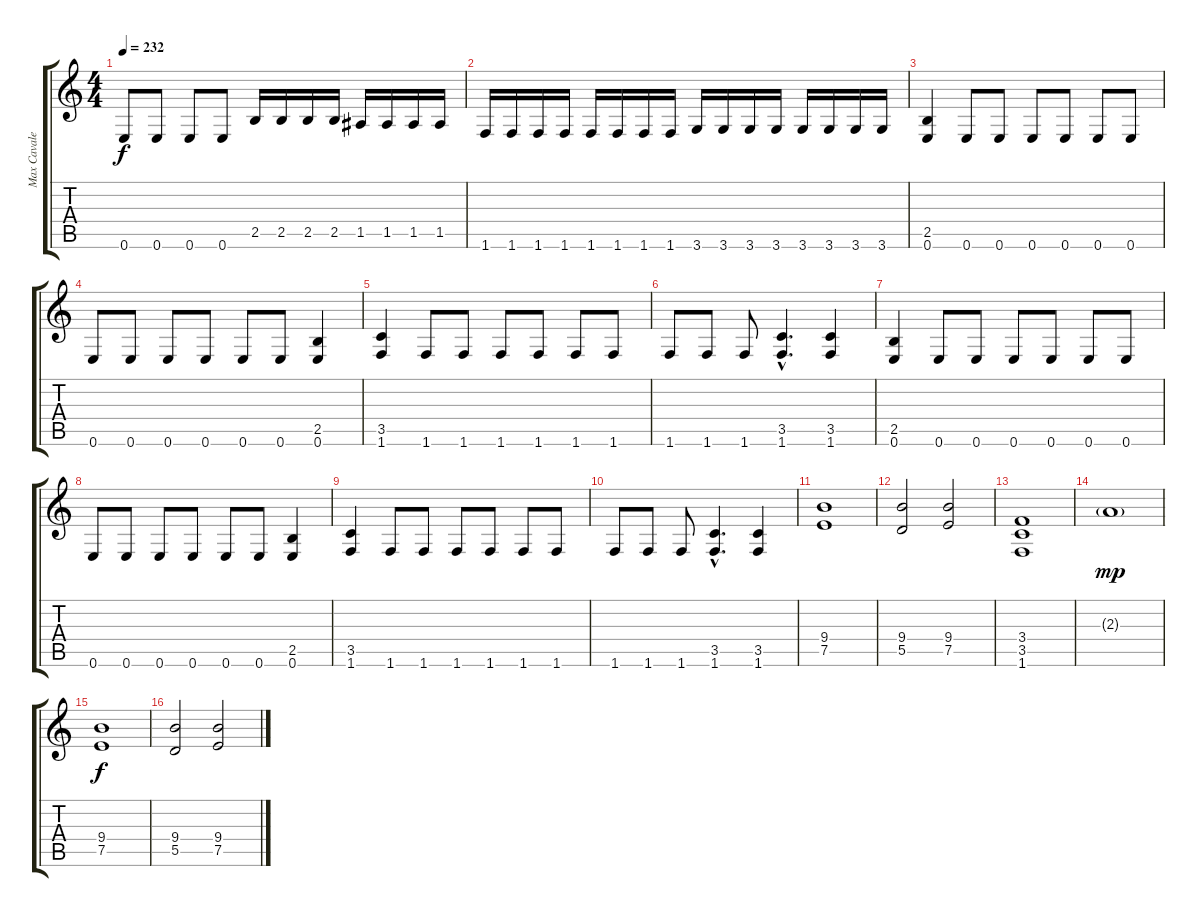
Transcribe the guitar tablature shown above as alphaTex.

\track ("Max Cavalera" "Max Cavale") {instrument distortionguitar}
\staff {score tabs}
\tuning (E4 B3 G3 D3 A2 E2) {hide}
\ts (4 4)
\tempo 232
\clef g2
\ks c
0.6.8{dy f} 0.6.8 0.6.8 0.6.8 2.5.16 2.5.16 2.5.16 2.5.16 1.5.16 1.5.16 1.5.16 1.5.16 |
1.6.16 1.6.16 1.6.16 1.6.16 1.6.16 1.6.16 1.6.16 1.6.16 3.6.16 3.6.16 3.6.16 3.6.16 3.6.16 3.6.16 3.6.16 3.6.16 |
(2.5 0.6).4 0.6.8 0.6.8 0.6.8 0.6.8 0.6.8 0.6.8 |
0.6.8 0.6.8 0.6.8 0.6.8 0.6.8 0.6.8 (2.5 0.6).4 |
(3.5 1.6).4 1.6.8 1.6.8 1.6.8 1.6.8 1.6.8 1.6.8 |
1.6.8 1.6.8 1.6.8 (3.5{hac} 1.6{hac}).4{d} (3.5 1.6).4 |
(2.5 0.6).4 0.6.8 0.6.8 0.6.8 0.6.8 0.6.8 0.6.8 |
0.6.8 0.6.8 0.6.8 0.6.8 0.6.8 0.6.8 (2.5 0.6).4 |
(3.5 1.6).4 1.6.8 1.6.8 1.6.8 1.6.8 1.6.8 1.6.8 |
1.6.8 1.6.8 1.6.8 (3.5{hac} 1.6{hac}).4{d} (3.5 1.6).4 |
(9.4 7.5).1 |
(9.4 5.5).2 (9.4 7.5).2 |
(3.4 3.5 1.6).1 |
2.3{g}.1{dy mp} |
(9.4 7.5).1{dy f} |
(9.4 5.5).2 (9.4 7.5).2
